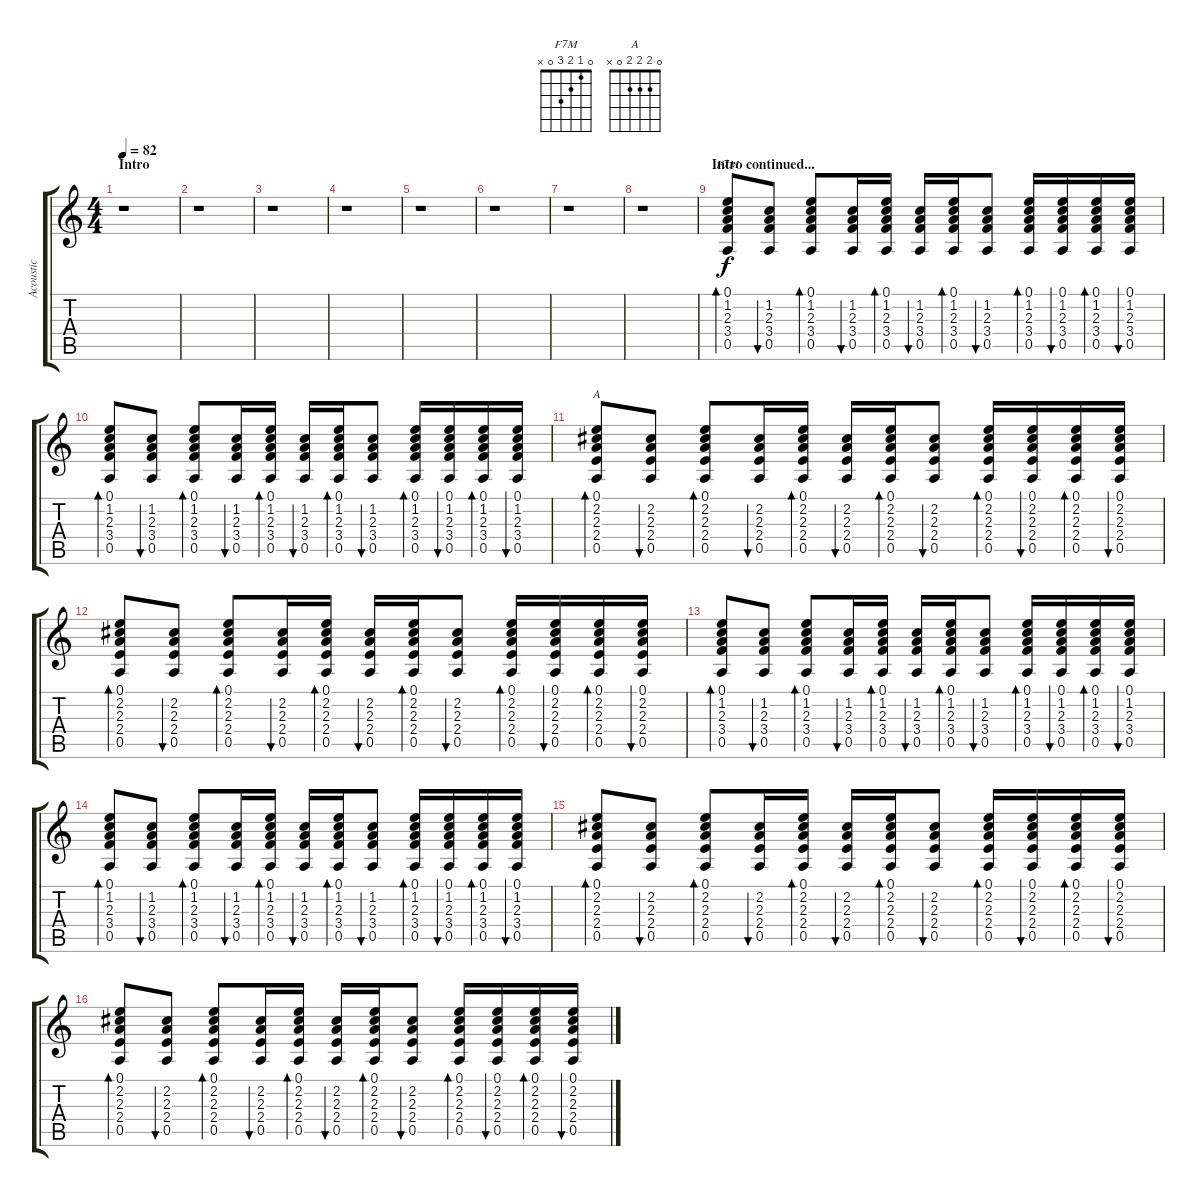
\track ("Acoustic" "Acoustic") {instrument acousticguitarsteel}
\staff {score tabs}
\tuning (E4 B3 G3 D3 A2 E2) {hide}
\chord ("F7M" 0 1 2 3 0 x)
\chord ("A" 0 2 2 2 0 x)
\ts (4 4)
\section ("" "Intro")
\tempo 82
\clef g2
\ks c
r.1{dy f instrument acousticguitarsteel} |
r.1 |
r.1 |
r.1 |
r.1 |
r.1 |
r.1 |
r.1 |
\section ("" "Intro continued...")
(0.1 1.2 2.3 3.4 0.5).8{bd 60 ch "F7M"} (1.2 2.3 3.4 0.5).8{bu 60} (0.1 1.2 2.3 3.4 0.5).8{bd 60} (1.2 2.3 3.4 0.5).16{bu 60} (0.1 1.2 2.3 3.4 0.5).16{bd 60} (1.2 2.3 3.4 0.5).16{bu 60} (0.1 1.2 2.3 3.4 0.5).16{bd 60} (1.2 2.3 3.4 0.5).8{bu 60} (0.1 1.2 2.3 3.4 0.5).16{bd 60} (0.1 1.2 2.3 3.4 0.5).16{bu 60} (0.1 1.2 2.3 3.4 0.5).16{bd 60} (0.1 1.2 2.3 3.4 0.5).16{bu 60} |
(0.1 1.2 2.3 3.4 0.5).8{bd 60} (1.2 2.3 3.4 0.5).8{bu 60} (0.1 1.2 2.3 3.4 0.5).8{bd 60} (1.2 2.3 3.4 0.5).16{bu 60} (0.1 1.2 2.3 3.4 0.5).16{bd 60} (1.2 2.3 3.4 0.5).16{bu 60} (0.1 1.2 2.3 3.4 0.5).16{bd 60} (1.2 2.3 3.4 0.5).8{bu 60} (0.1 1.2 2.3 3.4 0.5).16{bd 60} (0.1 1.2 2.3 3.4 0.5).16{bu 60} (0.1 1.2 2.3 3.4 0.5).16{bd 60} (0.1 1.2 2.3 3.4 0.5).16{bu 60} |
(0.1 2.2 2.3 2.4 0.5).8{bd 60 ch "A"} (2.2 2.3 2.4 0.5).8{bu 60} (0.1 2.2 2.3 2.4 0.5).8{bd 60} (2.2 2.3 2.4 0.5).16{bu 60} (0.1 2.2 2.3 2.4 0.5).16{bd 60} (2.2 2.3 2.4 0.5).16{bu 60} (0.1 2.2 2.3 2.4 0.5).16{bd 60} (2.2 2.3 2.4 0.5).8{bu 60} (0.1 2.2 2.3 2.4 0.5).16{bd 60} (0.1 2.2 2.3 2.4 0.5).16{bu 60} (0.1 2.2 2.3 2.4 0.5).16{bd 60} (0.1 2.2 2.3 2.4 0.5).16{bu 60} |
(0.1 2.2 2.3 2.4 0.5).8{bd 60} (2.2 2.3 2.4 0.5).8{bu 60} (0.1 2.2 2.3 2.4 0.5).8{bd 60} (2.2 2.3 2.4 0.5).16{bu 60} (0.1 2.2 2.3 2.4 0.5).16{bd 60} (2.2 2.3 2.4 0.5).16{bu 60} (0.1 2.2 2.3 2.4 0.5).16{bd 60} (2.2 2.3 2.4 0.5).8{bu 60} (0.1 2.2 2.3 2.4 0.5).16{bd 60} (0.1 2.2 2.3 2.4 0.5).16{bu 60} (0.1 2.2 2.3 2.4 0.5).16{bd 60} (0.1 2.2 2.3 2.4 0.5).16{bu 60} |
(0.1 1.2 2.3 3.4 0.5).8{bd 60} (1.2 2.3 3.4 0.5).8{bu 60} (0.1 1.2 2.3 3.4 0.5).8{bd 60} (1.2 2.3 3.4 0.5).16{bu 60} (0.1 1.2 2.3 3.4 0.5).16{bd 60} (1.2 2.3 3.4 0.5).16{bu 60} (0.1 1.2 2.3 3.4 0.5).16{bd 60} (1.2 2.3 3.4 0.5).8{bu 60} (0.1 1.2 2.3 3.4 0.5).16{bd 60} (0.1 1.2 2.3 3.4 0.5).16{bu 60} (0.1 1.2 2.3 3.4 0.5).16{bd 60} (0.1 1.2 2.3 3.4 0.5).16{bu 60} |
(0.1 1.2 2.3 3.4 0.5).8{bd 60} (1.2 2.3 3.4 0.5).8{bu 60} (0.1 1.2 2.3 3.4 0.5).8{bd 60} (1.2 2.3 3.4 0.5).16{bu 60} (0.1 1.2 2.3 3.4 0.5).16{bd 60} (1.2 2.3 3.4 0.5).16{bu 60} (0.1 1.2 2.3 3.4 0.5).16{bd 60} (1.2 2.3 3.4 0.5).8{bu 60} (0.1 1.2 2.3 3.4 0.5).16{bd 60} (0.1 1.2 2.3 3.4 0.5).16{bu 60} (0.1 1.2 2.3 3.4 0.5).16{bd 60} (0.1 1.2 2.3 3.4 0.5).16{bu 60} |
(0.1 2.2 2.3 2.4 0.5).8{bd 60} (2.2 2.3 2.4 0.5).8{bu 60} (0.1 2.2 2.3 2.4 0.5).8{bd 60} (2.2 2.3 2.4 0.5).16{bu 60} (0.1 2.2 2.3 2.4 0.5).16{bd 60} (2.2 2.3 2.4 0.5).16{bu 60} (0.1 2.2 2.3 2.4 0.5).16{bd 60} (2.2 2.3 2.4 0.5).8{bu 60} (0.1 2.2 2.3 2.4 0.5).16{bd 60} (0.1 2.2 2.3 2.4 0.5).16{bu 60} (0.1 2.2 2.3 2.4 0.5).16{bd 60} (0.1 2.2 2.3 2.4 0.5).16{bu 60} |
(0.1 2.2 2.3 2.4 0.5).8{bd 60} (2.2 2.3 2.4 0.5).8{bu 60} (0.1 2.2 2.3 2.4 0.5).8{bd 60} (2.2 2.3 2.4 0.5).16{bu 60} (0.1 2.2 2.3 2.4 0.5).16{bd 60} (2.2 2.3 2.4 0.5).16{bu 60} (0.1 2.2 2.3 2.4 0.5).16{bd 60} (2.2 2.3 2.4 0.5).8{bu 60} (0.1 2.2 2.3 2.4 0.5).16{bd 60} (0.1 2.2 2.3 2.4 0.5).16{bu 60} (0.1 2.2 2.3 2.4 0.5).16{bd 60} (0.1 2.2 2.3 2.4 0.5).16{bu 60}
